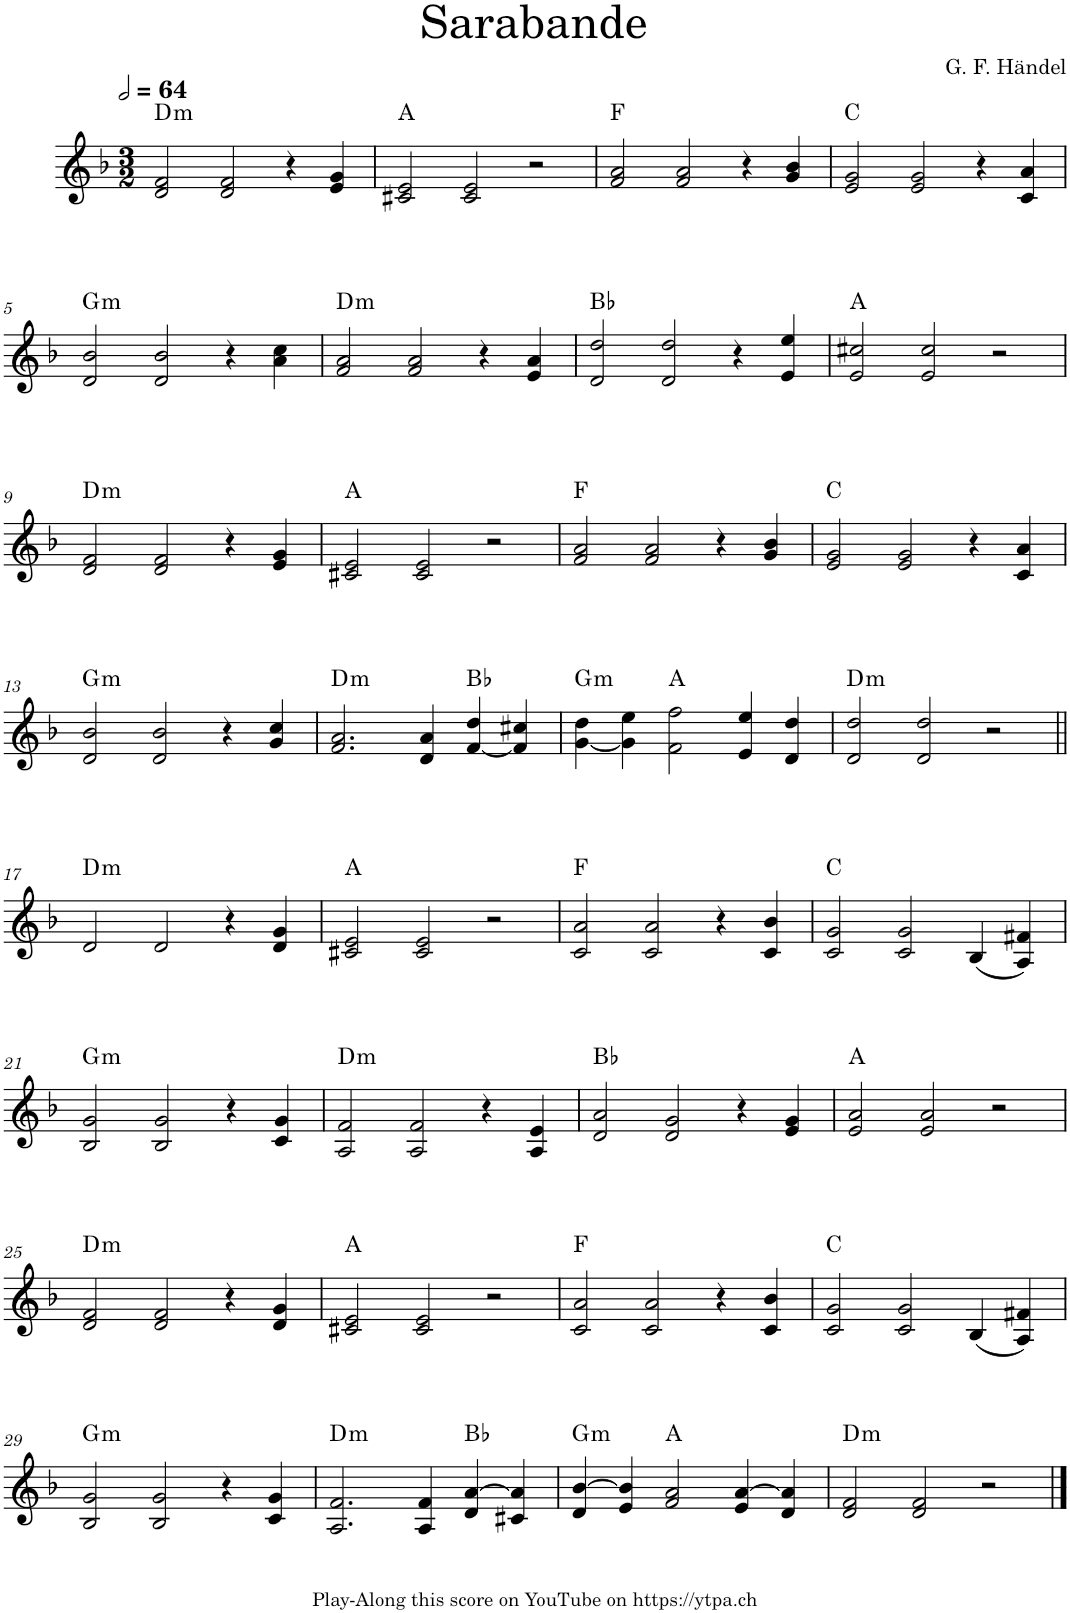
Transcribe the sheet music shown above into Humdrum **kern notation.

**kern	**harte
*part1	*part1
*staff1	*
*I"Piano	*
*I'Pno.	*
*clefG2	*
*k[b-]	*
*M3/2	*
*MM128	*
=1	=1
!	!LO:H:kt=m
2d/ 2f/	D:min
2d/ 2f/	.
4r	.
4e/ 4g/	.
=2	=2
2c#X/ 2e/	A:maj
2c#/ 2e/	.
2r	.
=3	=3
2f/ 2a/	F:maj
2f/ 2a/	.
4r	.
4g/ 4b-/	.
=4	=4
2e/ 2g/	C:maj
2e/ 2g/	.
4r	.
4c/ 4a/	.
!!LO:LB:g=z
=5	=5
!	!LO:H:kt=m
2d/ 2b-/	G:min
2d/ 2b-/	.
4r	.
4a\ 4cc\	.
=6	=6
!	!LO:H:kt=m
2f/ 2a/	D:min
2f/ 2a/	.
4r	.
4e/ 4a/	.
=7	=7
2d/ 2dd/	Bb:maj
2d/ 2dd/	.
4r	.
4e/ 4ee/	.
=8	=8
2e/ 2cc#X/	A:maj
2e/ 2cc#/	.
2r	.
!!LO:LB:g=z
=9	=9
!	!LO:H:kt=m
2d/ 2f/	D:min
2d/ 2f/	.
4r	.
4e/ 4g/	.
=10	=10
2c#X/ 2e/	A:maj
2c#/ 2e/	.
2r	.
=11	=11
2f/ 2a/	F:maj
2f/ 2a/	.
4r	.
4g/ 4b-/	.
=12	=12
2e/ 2g/	C:maj
2e/ 2g/	.
4r	.
4c/ 4a/	.
!!LO:LB:g=z
=13	=13
!	!LO:H:kt=m
2d/ 2b-/	G:min
2d/ 2b-/	.
4r	.
4g/ 4cc/	.
=14	=14
!	!LO:H:kt=m
2.f/ 2.a/	D:min
4d/ 4a/	.
[4f/ 4dd/	Bb:maj
4f/] 4cc#X/	.
=15	=15
!	!LO:H:kt=m
[4g\ 4dd\	G:min
4g\] 4ee\	.
2f\ 2ff\	A:maj
4e/ 4ee/	.
4d/ 4dd/	.
=16	=16
!	!LO:H:kt=m
2d/ 2dd/	D:min
2d/ 2dd/	.
2r	.
!!LO:LB:g=z
=17||	=17||
!	!LO:H:kt=m
2d/	D:min
2d/	.
4r	.
4d/ 4g/	.
=18	=18
2c#X/ 2e/	A:maj
2c#/ 2e/	.
2r	.
=19	=19
2c/ 2a/	F:maj
2c/ 2a/	.
4r	.
4c/ 4b-/	.
=20	=20
2c/ 2g/	C:maj
2c/ 2g/	.
(4B-/	.
4A/ 4f#X/)	.
!!LO:LB:g=z
=21	=21
!	!LO:H:kt=m
2B-/ 2g/	G:min
2B-/ 2g/	.
4r	.
4c/ 4g/	.
=22	=22
!	!LO:H:kt=m
2A/ 2f/	D:min
2A/ 2f/	.
4r	.
4A/ 4e/	.
=23	=23
2d/ 2a/	Bb:maj
2d/ 2g/	.
4r	.
4e/ 4g/	.
=24	=24
2e/ 2a/	A:maj
2e/ 2a/	.
2r	.
!!LO:LB:g=z
=25	=25
!	!LO:H:kt=m
2d/ 2f/	D:min
2d/ 2f/	.
4r	.
4d/ 4g/	.
=26	=26
2c#X/ 2e/	A:maj
2c#/ 2e/	.
2r	.
=27	=27
2c/ 2a/	F:maj
2c/ 2a/	.
4r	.
4c/ 4b-/	.
=28	=28
2c/ 2g/	C:maj
2c/ 2g/	.
(4B-/	.
4A/ 4f#X/)	.
!!LO:LB:g=z
=29	=29
!	!LO:H:kt=m
2B-/ 2g/	G:min
2B-/ 2g/	.
4r	.
4c/ 4g/	.
=30	=30
!	!LO:H:kt=m
2.A/ 2.f/	D:min
4A/ 4f/	.
4d/ [4a/	Bb:maj
4c#X/ 4a/]	.
=31	=31
!	!LO:H:kt=m
4d/ [4b-/	G:min
4e/ 4b-/]	.
2f/ 2a/	A:maj
4e/ [4a/	.
4d/ 4a/]	.
=32	=32
!	!LO:H:kt=m
2d/ 2f/	D:min
2d/ 2f/	.
2r	.
==	==
*-	*-
